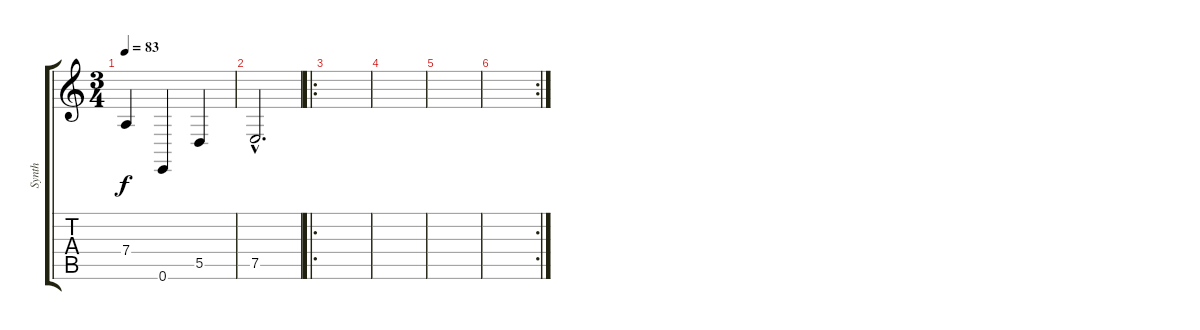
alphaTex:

\track ("Synth" "Synth") {instrument churchorgan}
\staff {score tabs}
\tuning (E4 B3 G3 D3 A2 E2) {hide}
\ts (3 4)
\tempo 83
\clef g2
\ks c
7.4.4{dy f} 0.6.4 5.5.4 |
7.5{hac}.2{d} |
\ro
|
|
|
\rc 2
